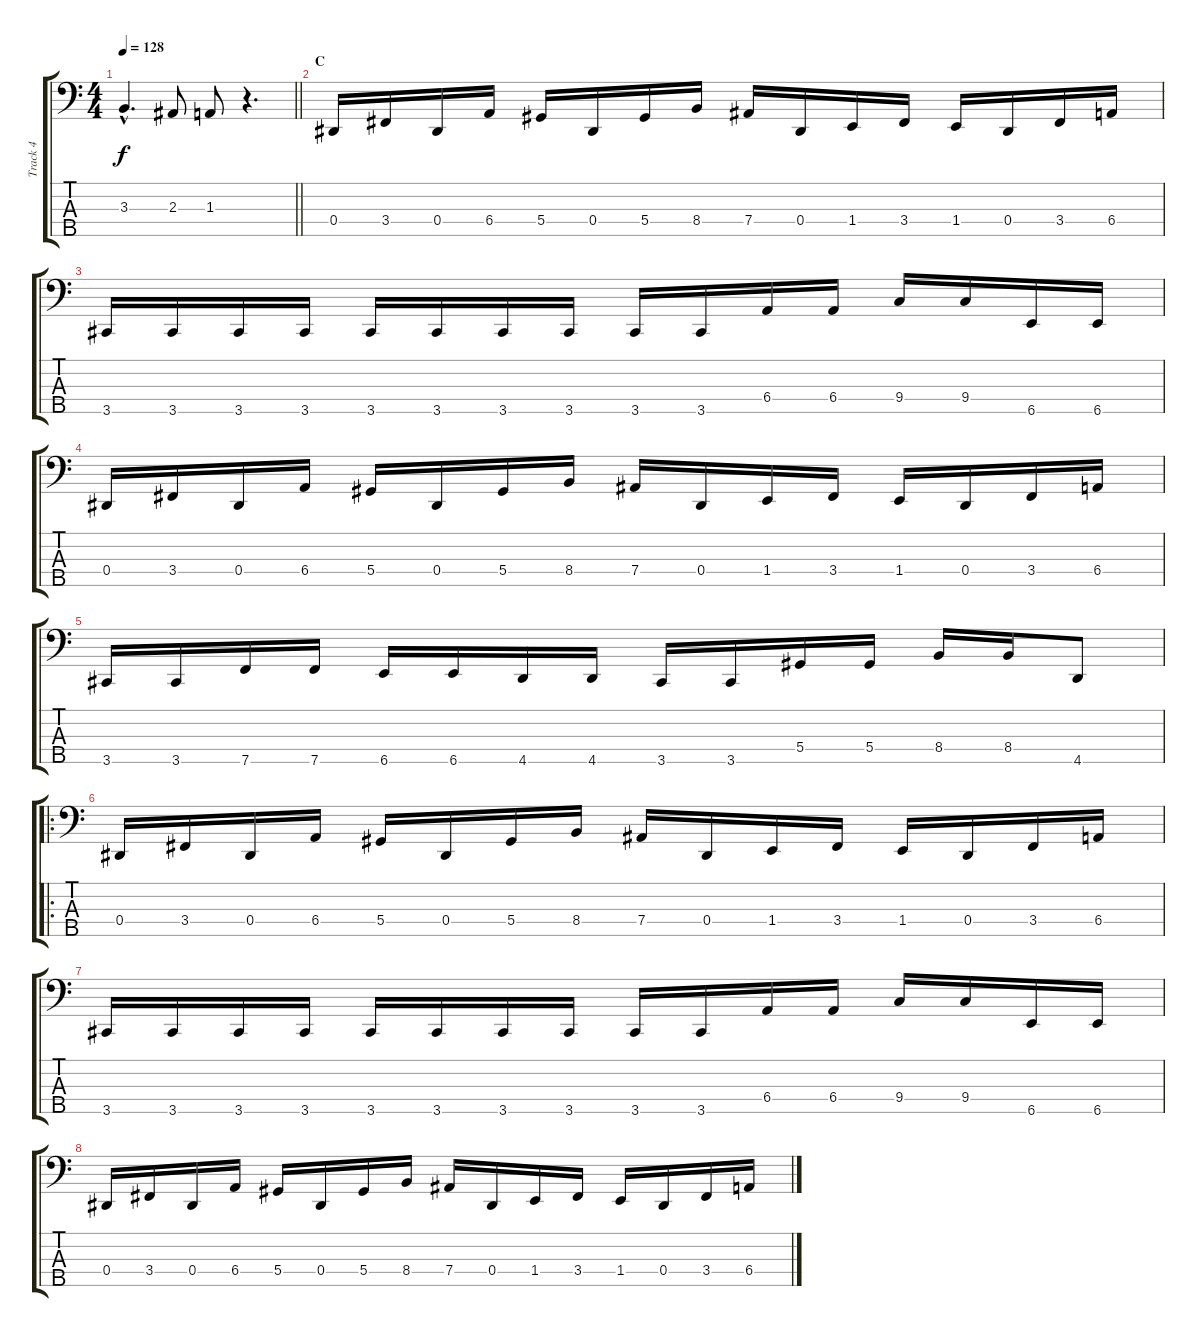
\track ("Track 4" "Track 4") {instrument electricbassfinger}
\staff {score tabs}
\tuning (Gb2 Db2 Ab1 Eb1 Bb0) {hide}
\ts (4 4)
\tempo 128
\clef f4
\barLineRight lightlight
\ks c
3.3{hac}.4{d dy f} 2.3.8 1.3.8 r.4{d} |
\section ("" "C")
0.4.16 3.4.16 0.4.16 6.4.16 5.4.16 0.4.16 5.4.16 8.4.16 7.4.16 0.4.16 1.4.16 3.4.16 1.4.16 0.4.16 3.4.16 6.4.16 |
3.5.16 3.5.16 3.5.16 3.5.16 3.5.16 3.5.16 3.5.16 3.5.16 3.5.16 3.5.16 6.4.16 6.4.16 9.4.16 9.4.16 6.5.16 6.5.16 |
0.4.16 3.4.16 0.4.16 6.4.16 5.4.16 0.4.16 5.4.16 8.4.16 7.4.16 0.4.16 1.4.16 3.4.16 1.4.16 0.4.16 3.4.16 6.4.16 |
3.5.16 3.5.16 7.5.16 7.5.16 6.5.16 6.5.16 4.5.16 4.5.16 3.5.16 3.5.16 5.4.16 5.4.16 8.4.16 8.4.16 4.5.8 |
\ro
0.4.16 3.4.16 0.4.16 6.4.16 5.4.16 0.4.16 5.4.16 8.4.16 7.4.16 0.4.16 1.4.16 3.4.16 1.4.16 0.4.16 3.4.16 6.4.16 |
3.5.16 3.5.16 3.5.16 3.5.16 3.5.16 3.5.16 3.5.16 3.5.16 3.5.16 3.5.16 6.4.16 6.4.16 9.4.16 9.4.16 6.5.16 6.5.16 |
0.4.16 3.4.16 0.4.16 6.4.16 5.4.16 0.4.16 5.4.16 8.4.16 7.4.16 0.4.16 1.4.16 3.4.16 1.4.16 0.4.16 3.4.16 6.4.16
